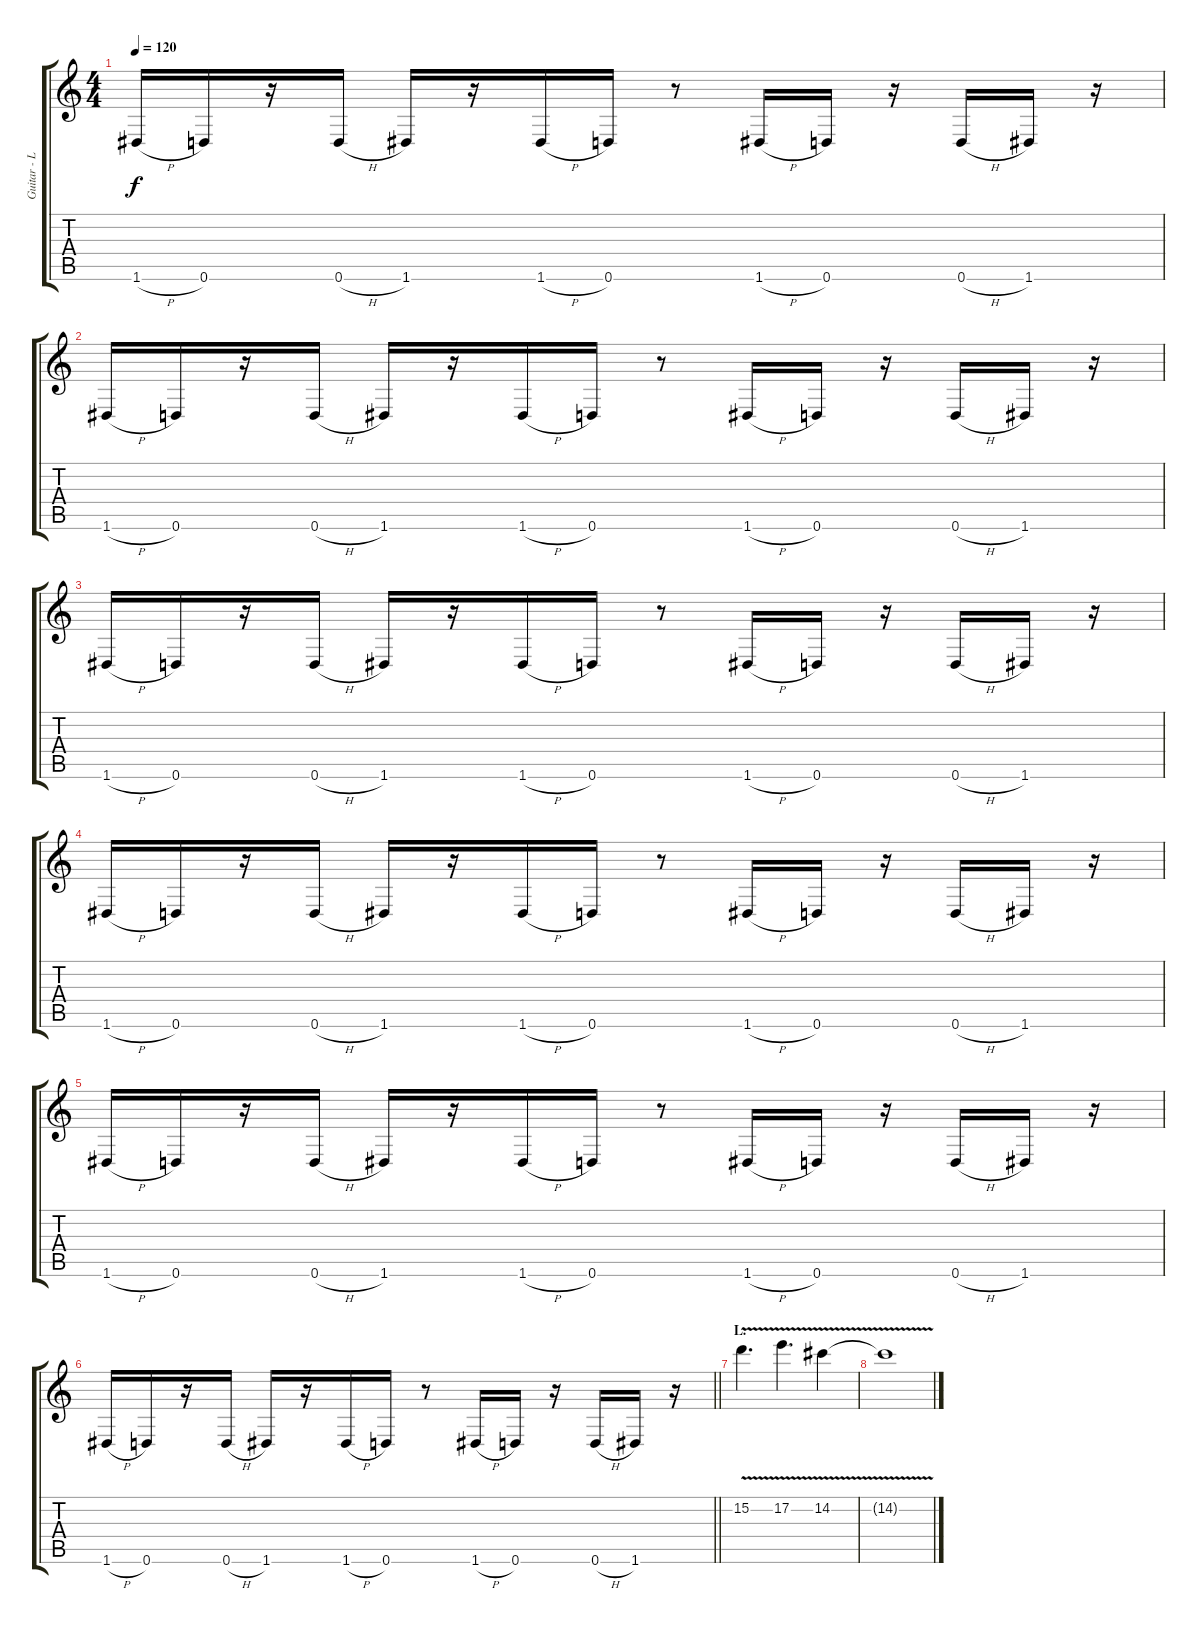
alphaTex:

\track ("Guitar - Left" "Guitar - L") {instrument distortionguitar}
\staff {score tabs}
\tuning (E4 B3 G3 D3 A2 D2) {hide}
\ts (4 4)
\tempo 120
\clef g2
\ks c
1.6{h}.16{dy f} 0.6.16 r.16 0.6{h}.16 1.6.16 r.16 1.6{h}.16 0.6.16 r.8 1.6{h}.16 0.6.16 r.16 0.6{h}.16 1.6.16 r.16 |
1.6{h}.16 0.6.16 r.16 0.6{h}.16 1.6.16 r.16 1.6{h}.16 0.6.16 r.8 1.6{h}.16 0.6.16 r.16 0.6{h}.16 1.6.16 r.16 |
1.6{h}.16 0.6.16 r.16 0.6{h}.16 1.6.16 r.16 1.6{h}.16 0.6.16 r.8 1.6{h}.16 0.6.16 r.16 0.6{h}.16 1.6.16 r.16 |
1.6{h}.16 0.6.16 r.16 0.6{h}.16 1.6.16 r.16 1.6{h}.16 0.6.16 r.8 1.6{h}.16 0.6.16 r.16 0.6{h}.16 1.6.16 r.16 |
1.6{h}.16 0.6.16 r.16 0.6{h}.16 1.6.16 r.16 1.6{h}.16 0.6.16 r.8 1.6{h}.16 0.6.16 r.16 0.6{h}.16 1.6.16 r.16 |
\barLineRight lightlight
1.6{h}.16 0.6.16 r.16 0.6{h}.16 1.6.16 r.16 1.6{h}.16 0.6.16 r.8 1.6{h}.16 0.6.16 r.16 0.6{h}.16 1.6.16 r.16 |
\section ("" "L.")
15.2{v}.4{d} 17.2{v}.4{d} 14.2{v}.4 |
14.2{t}.1
